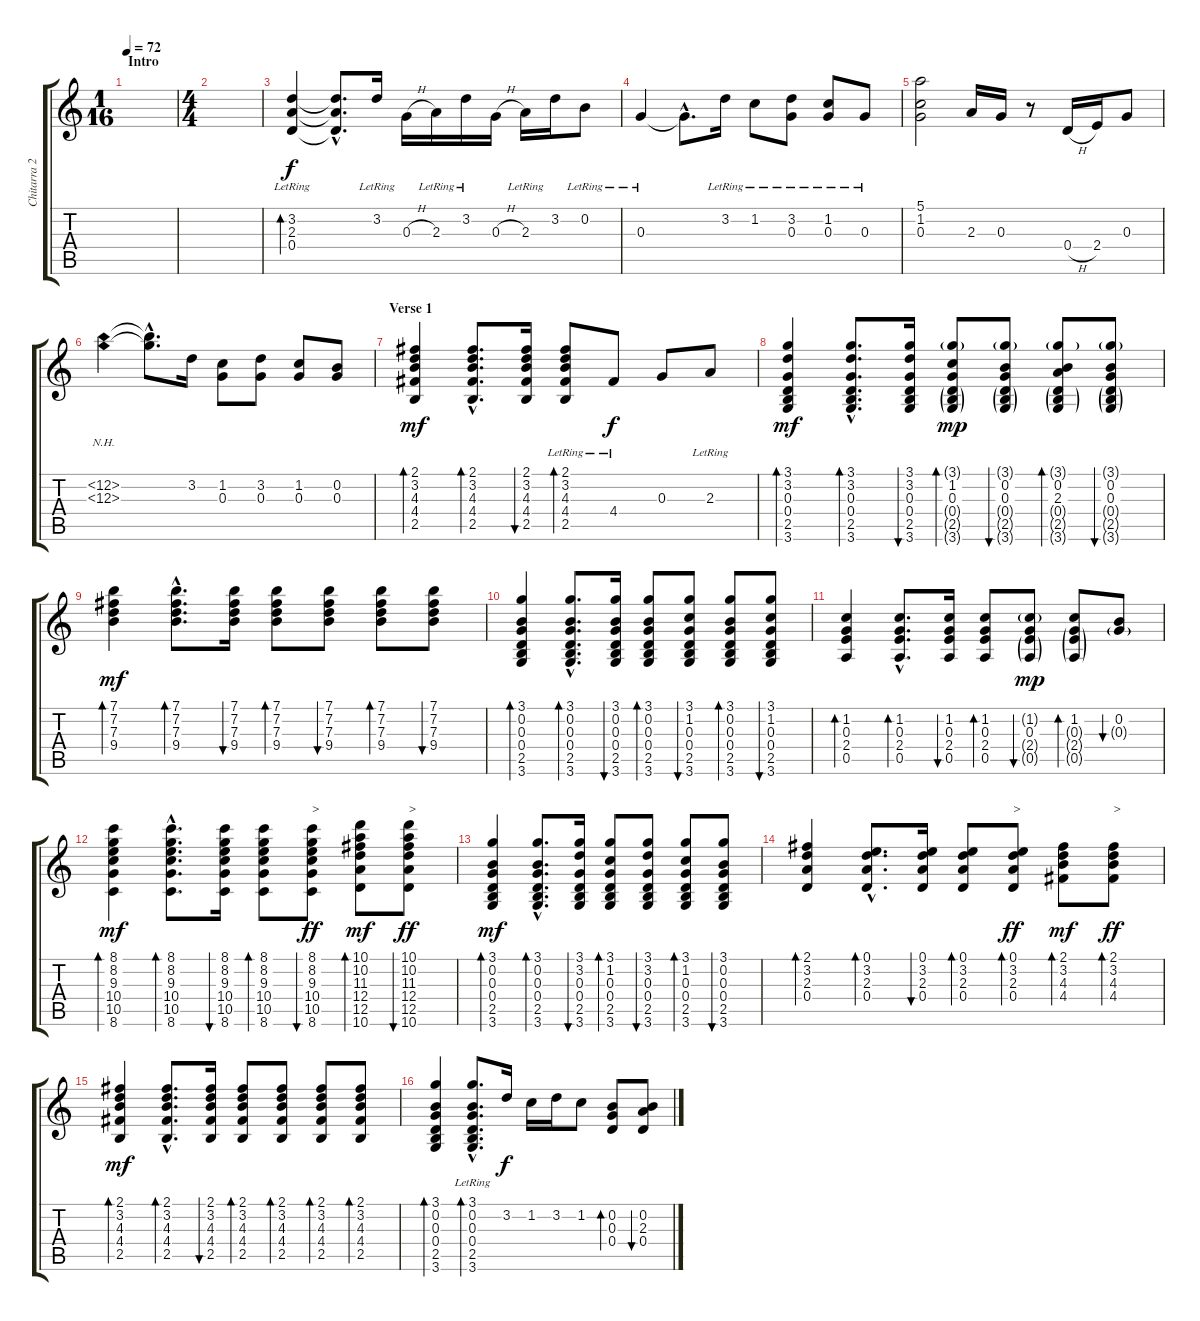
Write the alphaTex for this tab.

\track ("Chitarra 2" "Chitarra 2") {instrument acousticguitarsteel}
\staff {score tabs}
\tuning (E4 B3 G3 D3 A2 E2) {hide}
\ts (1 16)
\section ("" "Intro")
\tempo 72
\clef g2
\ks c
|
\ts (4 4)
|
(3.2{lr} 2.3{lr} 0.4{lr}).4{bd 240} (3.2{hac t} 2.3{hac t} 0.4{hac t}).8{d} 3.2{lr}.16 0.3{h}.16 2.3{lr}.16 3.2{lr}.16 0.3{h}.16 2.3{lr}.16 3.2.16 0.2{lr}.8 |
0.3{lr}.4 0.3{hac t}.8{d} 3.2{lr}.16 1.2{lr}.8 (3.2{lr} 0.3{lr}).8 (1.2{lr} 0.3{lr}).8 0.3{lr}.8 |
(5.1 1.2 0.3).2 2.3.16 0.3.16 r.8 0.4{h}.16 2.4.16 0.3.8 |
(12.2{nh} 12.3{nh}).4{volume 0} (12.2{hac t} 12.3{hac t}).8{d} 3.2.16{volume 13} (1.2 0.3).8 (3.2 0.3).8 (1.2 0.3).8 (0.2 0.3).8 |
\section ("" "Verse 1")
(2.1 3.2 4.3 4.4 2.5).4{bd 60 dy mf} (2.1{hac} 3.2{hac} 4.3{hac} 4.4{hac} 2.5{hac}).8{d bd 60} (2.1 3.2 4.3 4.4 2.5).16{bu 60} (2.1{lr} 3.2{lr} 4.3{lr} 4.4{lr} 2.5{lr}).8{bd 60} 4.4{lr}.8{dy f} 0.3.8 2.3{lr}.8 |
(3.1 3.2 0.3 0.4 2.5 3.6).4{bd 30 dy mf} (3.1{hac} 3.2{hac} 0.3{hac} 0.4{hac} 2.5{hac} 3.6{hac}).8{d bd 30} (3.1 3.2 0.3 0.4 2.5 3.6).16{bu 30} (3.1{g} 1.2 0.3 0.4{g} 2.5{g} 3.6{g}).8{bd 30 dy mp} (3.1{g} 0.2 0.3 0.4{g} 2.5{g} 3.6{g}).8{bu 30} (3.1{g} 0.2 2.3 0.4{g} 2.5{g} 3.6{g}).8{bd 30} (3.1{g} 0.2 0.3 0.4{g} 2.5{g} 3.6{g}).8{bu 30} |
(7.1 7.2 7.3 9.4).4{bd 30 dy mf} (7.1{hac} 7.2{hac} 7.3{hac} 9.4{hac}).8{d bd 30} (7.1 7.2 7.3 9.4).16{bu 30} (7.1 7.2 7.3 9.4).8{bd 30} (7.1 7.2 7.3 9.4).8{bu 30} (7.1 7.2 7.3 9.4).8{bd 30} (7.1 7.2 7.3 9.4).8{bu 30} |
(3.1 0.2 0.3 0.4 2.5 3.6).4{bd 30} (3.1{hac} 0.2{hac} 0.3{hac} 0.4{hac} 2.5{hac} 3.6{hac}).8{d bd 30} (3.1 0.2 0.3 0.4 2.5 3.6).16{bu 30} (3.1 0.2 0.3 0.4 2.5 3.6).8{bd 30} (3.1 1.2 0.3 0.4 2.5 3.6).8{bu 30} (3.1 0.2 0.3 0.4 2.5 3.6).8{bd 30} (3.1 1.2 0.3 0.4 2.5 3.6).8{bu 30} |
(1.2 0.3 2.4 0.5).4{bd 30} (1.2{hac} 0.3{hac} 2.4{hac} 0.5{hac}).8{d bd 30} (1.2 0.3 2.4 0.5).16{bu 30} (1.2 0.3 2.4 0.5).8{bd 30} (1.2{g} 0.3 2.4{g} 0.5{g}).8{bu 30 dy mp} (1.2 0.3{g} 2.4{g} 0.5{g}).8{bd 30} (0.2 0.3{g}).8{bu 30} |
(8.1 8.2 9.3 10.4 10.5 8.6).4{bd 30 dy mf} (8.1{hac} 8.2{hac} 9.3{hac} 10.4{hac} 10.5{hac} 8.6{hac}).8{d bd 30} (8.1 8.2 9.3 10.4 10.5 8.6).16{bu 30} (8.1 8.2 9.3 10.4 10.5 8.6).8{bd 30} (8.1 8.2 9.3 10.4 10.5 8.6).8{bu 30 txt ">" dy ff} (10.1 10.2 11.3 12.4 12.5 10.6).8{bd 30 dy mf} (10.1 10.2 11.3 12.4 12.5 10.6).8{bu 30 txt ">" dy ff} |
(3.1 0.2 0.3 0.4 2.5 3.6).4{bd 30 dy mf} (3.1{hac} 0.2{hac} 0.3{hac} 0.4{hac} 2.5{hac} 3.6{hac}).8{d bd 30} (3.1 3.2 0.3 0.4 2.5 3.6).16{bu 30} (3.1 1.2 0.3 0.4 2.5 3.6).8{bd 30} (3.1 3.2 0.3 0.4 2.5 3.6).8{bu 30} (3.1 1.2 0.3 0.4 2.5 3.6).8{bd 30} (3.1 0.2 0.3 0.4 2.5 3.6).8{bu 30} |
(2.1 3.2 2.3 0.4).4{bd 30} (0.1{hac} 3.2{hac} 2.3{hac} 0.4{hac}).8{d bd 30} (0.1 3.2 2.3 0.4).16{bu 30} (0.1 3.2 2.3 0.4).8{bd 30} (0.1 3.2 2.3 0.4).8{bd 30 txt ">" dy ff} (2.1 3.2 4.3 4.4).8{bd 30 dy mf} (2.1 3.2 4.3 4.4).8{bd 30 txt ">" dy ff} |
(2.1 3.2 4.3 4.4 2.5).4{bd 30 dy mf} (2.1{hac} 3.2{hac} 4.3{hac} 4.4{hac} 2.5{hac}).8{d bd 30} (2.1 3.2 4.3 4.4 2.5).16{bu 30} (2.1 3.2 4.3 4.4 2.5).8{bd 30} (2.1 3.2 4.3 4.4 2.5).8{bd 30} (2.1 3.2 4.3 4.4 2.5).8{bd 30} (2.1 3.2 4.3 4.4 2.5).8{bd 30} |
(3.1 0.2 0.3 0.4 2.5 3.6).4{bd 30} (3.1{hac lr} 0.2{hac lr} 0.3{hac lr} 0.4{hac lr} 2.5{hac lr} 3.6{hac lr}).8{d bd 30} 3.2.16{dy f} 1.2.16 3.2.16 1.2.8 (0.2 0.3 0.4).8{bd 30} (0.2 2.3 0.4).8{bu 30}
